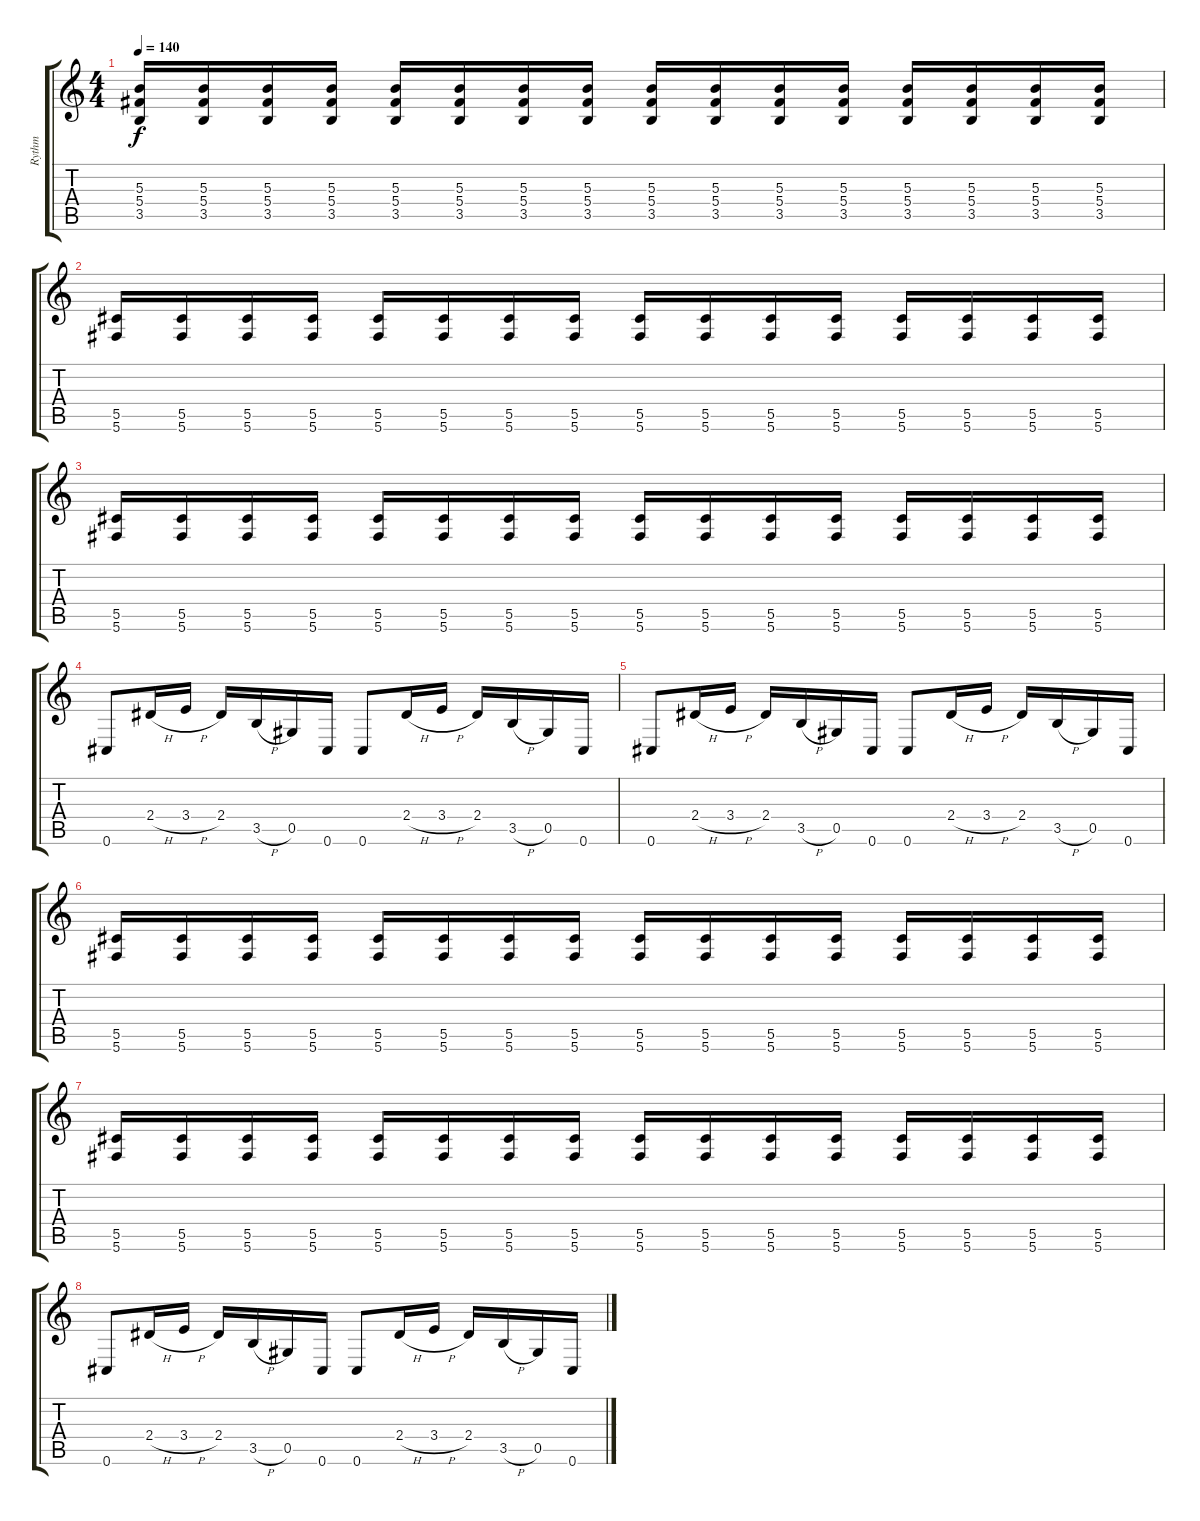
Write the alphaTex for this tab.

\track ("Rythm" "Rythm") {instrument overdrivenguitar}
\staff {score tabs}
\tuning (Eb4 Bb3 Gb3 Db3 Ab2 Db2) {hide}
\ts (4 4)
\tempo 140
\clef g2
\ks c
(5.3 5.4 3.5).16{dy f} (5.3 5.4 3.5).16 (5.3 5.4 3.5).16 (5.3 5.4 3.5).16 (5.3 5.4 3.5).16 (5.3 5.4 3.5).16 (5.3 5.4 3.5).16 (5.3 5.4 3.5).16 (5.3 5.4 3.5).16 (5.3 5.4 3.5).16 (5.3 5.4 3.5).16 (5.3 5.4 3.5).16 (5.3 5.4 3.5).16 (5.3 5.4 3.5).16 (5.3 5.4 3.5).16 (5.3 5.4 3.5).16 |
(5.5 5.6).16 (5.5 5.6).16 (5.5 5.6).16 (5.5 5.6).16 (5.5 5.6).16 (5.5 5.6).16 (5.5 5.6).16 (5.5 5.6).16 (5.5 5.6).16 (5.5 5.6).16 (5.5 5.6).16 (5.5 5.6).16 (5.5 5.6).16 (5.5 5.6).16 (5.5 5.6).16 (5.5 5.6).16 |
(5.5 5.6).16 (5.5 5.6).16 (5.5 5.6).16 (5.5 5.6).16 (5.5 5.6).16 (5.5 5.6).16 (5.5 5.6).16 (5.5 5.6).16 (5.5 5.6).16 (5.5 5.6).16 (5.5 5.6).16 (5.5 5.6).16 (5.5 5.6).16 (5.5 5.6).16 (5.5 5.6).16 (5.5 5.6).16 |
0.6.8 2.4{h}.16 3.4{h}.16 2.4.16 3.5{h}.16 0.5.16 0.6.16 0.6.8 2.4{h}.16 3.4{h}.16 2.4.16 3.5{h}.16 0.5.16 0.6.16 |
0.6.8 2.4{h}.16 3.4{h}.16 2.4.16 3.5{h}.16 0.5.16 0.6.16 0.6.8 2.4{h}.16 3.4{h}.16 2.4.16 3.5{h}.16 0.5.16 0.6.16 |
(5.5 5.6).16 (5.5 5.6).16 (5.5 5.6).16 (5.5 5.6).16 (5.5 5.6).16 (5.5 5.6).16 (5.5 5.6).16 (5.5 5.6).16 (5.5 5.6).16 (5.5 5.6).16 (5.5 5.6).16 (5.5 5.6).16 (5.5 5.6).16 (5.5 5.6).16 (5.5 5.6).16 (5.5 5.6).16 |
(5.5 5.6).16 (5.5 5.6).16 (5.5 5.6).16 (5.5 5.6).16 (5.5 5.6).16 (5.5 5.6).16 (5.5 5.6).16 (5.5 5.6).16 (5.5 5.6).16 (5.5 5.6).16 (5.5 5.6).16 (5.5 5.6).16 (5.5 5.6).16 (5.5 5.6).16 (5.5 5.6).16 (5.5 5.6).16 |
0.6.8 2.4{h}.16 3.4{h}.16 2.4.16 3.5{h}.16 0.5.16 0.6.16 0.6.8 2.4{h}.16 3.4{h}.16 2.4.16 3.5{h}.16 0.5.16 0.6.16
